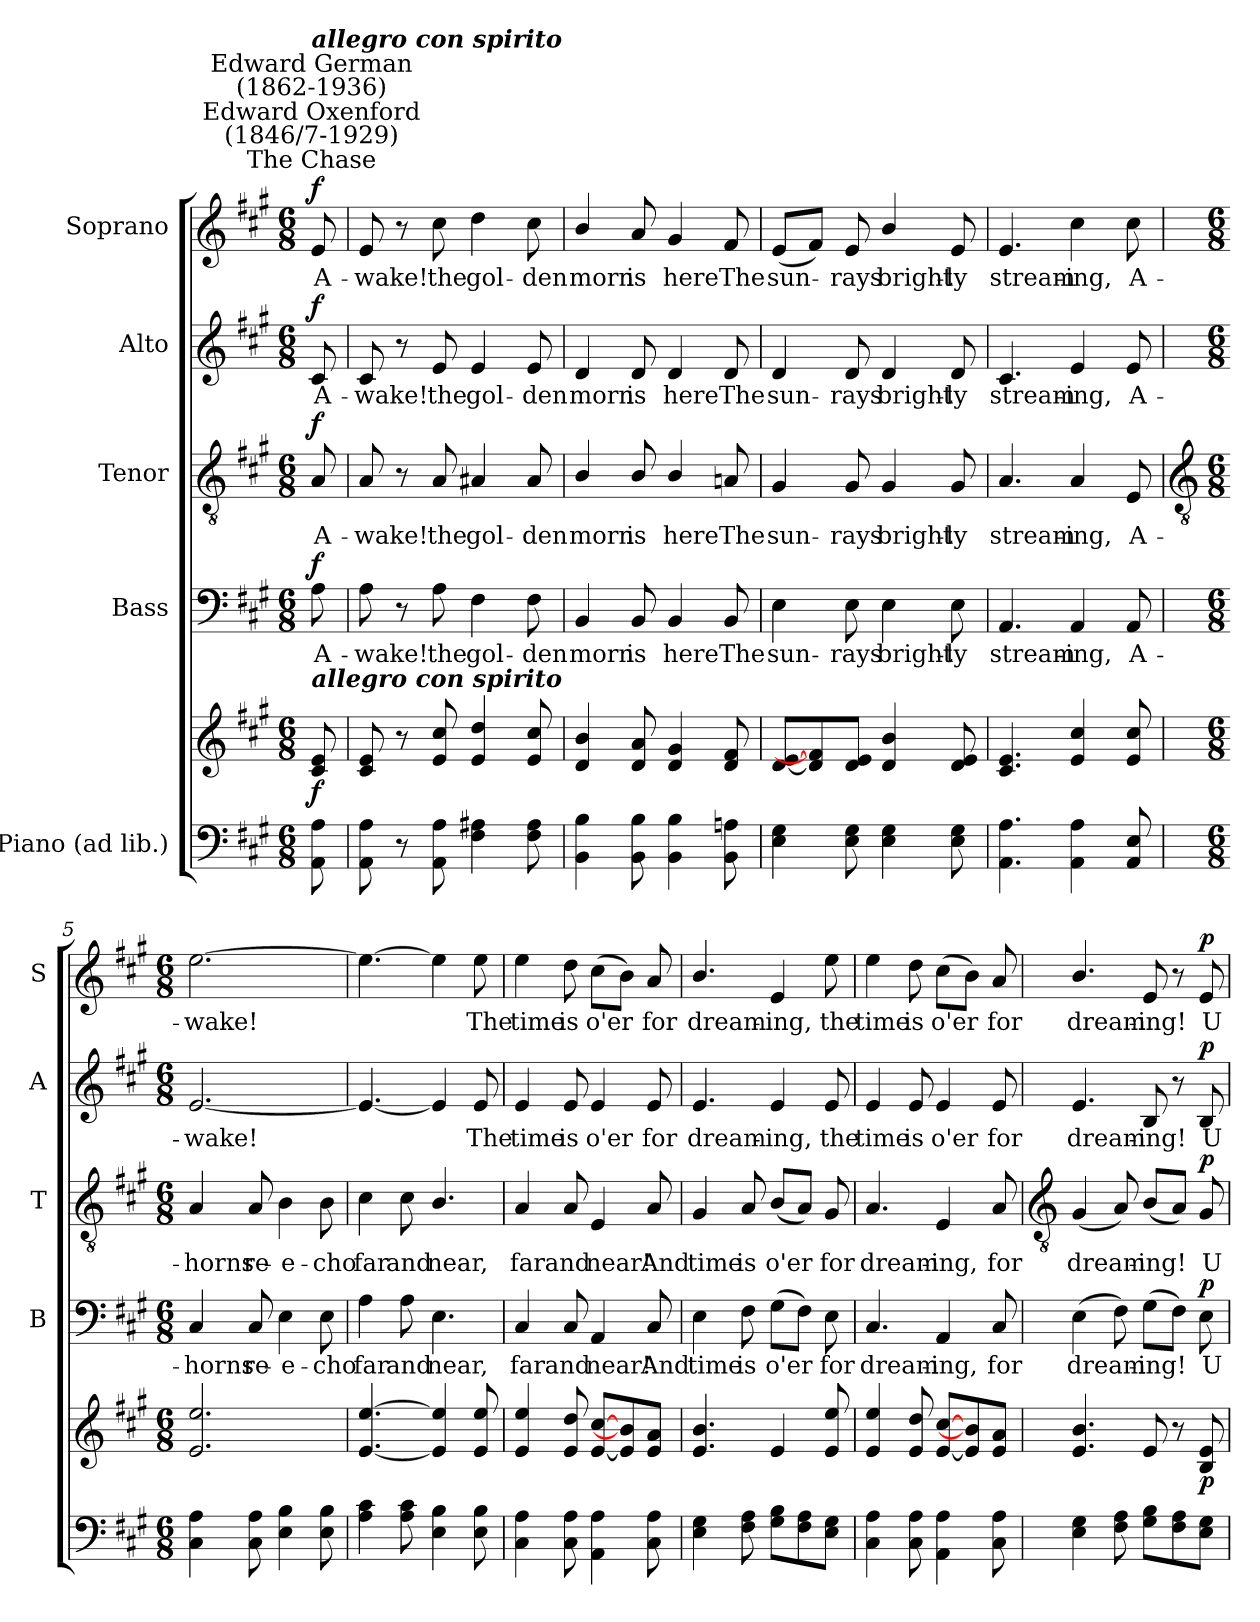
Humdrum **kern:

**kern	**kern	**dynam	**kern	**text	**dynam	**kern	**text	**dynam	**kern	**text	**dynam	**kern	**text	**dynam
*part5	*part5	*part5	*part4	*part4	*part4	*part3	*part3	*part3	*part2	*part2	*part2	*part1	*part1	*part1
*staff6	*staff5	*staff5/6	*staff4	*staff4	*staff4	*staff3	*staff3	*staff3	*staff2	*staff2	*staff2	*staff1	*staff1	*staff1
*I"Piano (ad lib.)	*	*	*I"Bass	*	*	*I"Tenor	*	*	*I"Alto	*	*	*I"Soprano	*	*
*	*	*	*I'B	*	*	*I'T	*	*	*I'A	*	*	*I'S	*	*
*clefF4	*clefG2	*	*clefF4	*	*	*clefGv2	*	*	*clefG2	*	*	*clefG2	*	*
*k[f#c#g#]	*k[f#c#g#]	*	*k[f#c#g#]	*	*	*k[f#c#g#]	*	*	*k[f#c#g#]	*	*	*k[f#c#g#]	*	*
*A:	*A:	*	*A:	*	*	*A:	*	*	*A:	*	*	*A:	*	*
*M6/8	*M6/8	*	*M6/8	*	*	*M6/8	*	*	*M6/8	*	*	*M6/8	*	*
=	=	=	=	=	=	=	=	=	=	=	=	=	=	=
!	!	!	!	!	!	!	!	!	!	!	!	!LO:TX:a:cj:t=The Chase	!	!
!	!	!	!	!	!	!	!	!	!	!	!	!LO:TX:a:cj:t=Edward Oxenford\n(1846/7-1929)	!	!
!	!	!	!	!	!	!	!	!	!	!	!	!LO:TX:a:cj:t=Edward German\n(1862-1936)	!	!
!	!	!	!	!	!	!	!	!	!	!	!	!LO:TX:a:Bi:t=allegro con spirito	!	!
!	!LO:TX:a:Bi:t=allegro con spirito	!	!	!	!	!	!	!	!	!	!	!	!	!
!	!	!LO:DY:b	!	!LO:LY:b	!LO:DY:b	!	!LO:LY:b	!LO:DY:b	!	!LO:LY:b	!LO:DY:b	!	!LO:LY:b	!LO:DY:b
8AA 8A	8c# 8e	f	8A	A-	f	8A	A-	f	8c#	A-	f	8e	A-	f
=1	=1	=1	=1	=1	=1	=1	=1	=1	=1	=1	=1	=1	=1	=1
!	!	!	!	!LO:LY:b	!	!	!LO:LY:b	!	!	!LO:LY:b	!	!	!LO:LY:b	!
8AA 8A	8c# 8e	.	8A	-wake!	.	8A	-wake!	.	8c#	-wake!	.	8e	-wake!	.
8r	8r	.	8r	.	.	8r	.	.	8r	.	.	8r	.	.
!	!	!	!	!LO:LY:b	!	!	!LO:LY:b	!	!	!LO:LY:b	!	!	!LO:LY:b	!
8AA 8A	8e 8cc#	.	8A	the	.	8A	the	.	8e	the	.	8cc#	the	.
!	!	!	!	!LO:LY:b	!	!	!LO:LY:b	!	!	!LO:LY:b	!	!	!LO:LY:b	!
4F# 4A#X	4e 4dd	.	4F#	gol-	.	4A#X	gol-	.	4e	gol-	.	4dd	gol-	.
!	!	!	!	!LO:LY:b	!	!	!LO:LY:b	!	!	!LO:LY:b	!	!	!LO:LY:b	!
8F# 8A#	8e 8cc#	.	8F#	-den	.	8A#	-den	.	8e	-den	.	8cc#	-den	.
=2	=2	=2	=2	=2	=2	=2	=2	=2	=2	=2	=2	=2	=2	=2
!	!	!	!	!LO:LY:b	!	!	!LO:LY:b	!	!	!LO:LY:b	!	!	!LO:LY:b	!
4BB 4B	4d/ 4b/	.	4BB	morn	.	4B/	morn	.	4d	morn	.	4b/	morn	.
!	!	!	!	!LO:LY:b	!	!	!LO:LY:b	!	!	!LO:LY:b	!	!	!LO:LY:b	!
8BB 8B	8d 8a	.	8BB	is	.	8B/	is	.	8d	is	.	8a	is	.
!	!	!	!	!LO:LY:b	!	!	!LO:LY:b	!	!	!LO:LY:b	!	!	!LO:LY:b	!
4BB 4B	4d 4g#	.	4BB	here	.	4B/	here	.	4d	here	.	4g#	here	.
!	!	!	!	!LO:LY:b	!	!	!LO:LY:b	!	!	!LO:LY:b	!	!	!LO:LY:b	!
8BB 8An	8d 8f#	.	8BB	The	.	8An	The	.	8d	The	.	8f#	The	.
=3	=3	=3	=3	=3	=3	=3	=3	=3	=3	=3	=3	=3	=3	=3
!	!	!	!	!LO:LY:b	!	!	!LO:LY:b	!	!	!LO:LY:b	!	!	!LO:LY:b	!
4E 4G#	[8d [8eL	.	4E	sun-	.	4G#	sun-	.	4d	sun-	.	(<8eL	sun-	.
.	8d] 8f#]	.	.	.	.	.	.	.	.	.	.	8f#J)	.	.
!	!	!	!	!LO:LY:b	!	!	!LO:LY:b	!	!	!LO:LY:b	!	!	!LO:LY:b	!
8E 8G#	8d 8eJ	.	8E	-rays	.	8G#	-rays	.	8d	-rays	.	8e	rays	.
!	!	!	!	!LO:LY:b	!	!	!LO:LY:b	!	!	!LO:LY:b	!	!	!LO:LY:b	!
4E 4G#	4d/ 4b/	.	4E	bright-	.	4G#	bright-	.	4d	bright-	.	4b/	bright-	.
!	!	!	!	!LO:LY:b	!	!	!LO:LY:b	!	!	!LO:LY:b	!	!	!LO:LY:b	!
8E 8G#	8d 8e	.	8E	-ly	.	8G#	-ly	.	8d	-ly	.	8e	-ly	.
=4	=4	=4	=4	=4	=4	=4	=4	=4	=4	=4	=4	=4	=4	=4
!	!	!	!	!LO:LY:b	!	!	!LO:LY:b	!	!	!LO:LY:b	!	!	!LO:LY:b	!
4.AA 4.A	4.c# 4.e	.	4.AA	stream-	.	4.A	stream-	.	4.c#	stream-	.	4.e	stream-	.
!	!	!	!	!LO:LY:b	!	!	!LO:LY:b	!	!	!LO:LY:b	!	!	!LO:LY:b	!
4AA 4A	4e 4cc#	.	4AA	-ing,	.	4A	-ing,	.	4e	-ing,	.	4cc#	-ing,	.
!	!	!	!	!LO:LY:b	!	!	!LO:LY:b	!	!	!LO:LY:b	!	!	!LO:LY:b	!
8AA 8E	8e 8cc#	.	8AA	A-	.	8E	A-	.	8e	A-	.	8cc#	A-	.
!!LO:LB:g=z
=5	=5	=5	=5	=5	=5	=5	=5	=5	=5	=5	=5	=5	=5	=5
*	*	*	*	*	*	*clefGv2	*	*	*	*	*	*	*	*
*M6/8	*M6/8	*	*M6/8	*	*	*M6/8	*	*	*M6/8	*	*	*M6/8	*	*
!	!	!	!	!LO:LY:b	!	!	!LO:LY:b	!	!	!LO:LY:b	!	!	!LO:LY:b	!
4C# 4A	2.e 2.ee	.	4C#	-horns	.	4A	-horns	.	[2.e	-wake!	.	[2.ee	-wake!	.
!	!	!	!	!LO:LY:b	!	!	!LO:LY:b	!	!	!	!	!	!	!
8C# 8A	.	.	8C#	re-	.	8A	re-	.	.	.	.	.	.	.
!	!	!	!	!LO:LY:b	!	!	!LO:LY:b	!	!	!	!	!	!	!
4E 4B	.	.	4E	-e-	.	4B	-e-	.	.	.	.	.	.	.
!	!	!	!	!LO:LY:b	!	!	!LO:LY:b	!	!	!	!	!	!	!
8E 8B	.	.	8E	-cho	.	8B	-cho	.	.	.	.	.	.	.
=6	=6	=6	=6	=6	=6	=6	=6	=6	=6	=6	=6	=6	=6	=6
!	!	!	!	!LO:LY:b	!	!	!LO:LY:b	!	!	!	!	!	!	!
4A 4c#	[4.e [4.ee	.	4A	far	.	4c#	far	.	4.e_	.	.	4.ee_	.	.
!	!	!	!	!LO:LY:b	!	!	!LO:LY:b	!	!	!	!	!	!	!
8A 8c#	.	.	8A	and	.	8c#	and	.	.	.	.	.	.	.
!	!	!	!	!LO:LY:b	!	!	!LO:LY:b	!	!	!	!	!	!	!
4E 4B	4e] 4ee]	.	4.E	near,	.	4.B/	near,	.	4e]	.	.	4ee]	.	.
!	!	!	!	!	!	!	!	!	!	!LO:LY:b	!	!	!LO:LY:b	!
8E 8B	8e 8ee	.	.	.	.	.	.	.	8e	The	.	8ee	The	.
=7	=7	=7	=7	=7	=7	=7	=7	=7	=7	=7	=7	=7	=7	=7
!	!	!	!	!LO:LY:b	!	!	!LO:LY:b	!	!	!LO:LY:b	!	!	!LO:LY:b	!
4C# 4A	4e 4ee	.	4C#	far	.	4A	far	.	4e	time	.	4ee	time	.
!	!	!	!	!LO:LY:b	!	!	!LO:LY:b	!	!	!LO:LY:b	!	!	!LO:LY:b	!
8C# 8A	8e 8dd	.	8C#	and	.	8A	and	.	8e	is	.	8dd	is	.
!	!	!	!	!LO:LY:b	!	!	!LO:LY:b	!	!	!LO:LY:b	!	!	!LO:LY:b	!
4AA 4A	[8e [8cc#L	.	4AA	near!	.	4E	near!	.	4e	o'er	.	(>8cc#L	o'er	.
.	8e] 8b]	.	.	.	.	.	.	.	.	.	.	8bJ)	.	.
!	!	!	!	!LO:LY:b	!	!	!LO:LY:b	!	!	!LO:LY:b	!	!	!LO:LY:b	!
8C# 8A	8e 8aJ	.	8C#	And	.	8A	And	.	8e	for	.	8a	for	.
=8	=8	=8	=8	=8	=8	=8	=8	=8	=8	=8	=8	=8	=8	=8
!	!	!	!	!LO:LY:b	!	!	!LO:LY:b	!	!	!LO:LY:b	!	!	!LO:LY:b	!
4E 4G#	4.e 4.b	.	4E	time	.	4G#	time	.	4.e	dream-	.	4.b/	dream-	.
!	!	!	!	!LO:LY:b	!	!	!LO:LY:b	!	!	!	!	!	!	!
8F# 8A	.	.	8F#	is	.	8A	is	.	.	.	.	.	.	.
!	!	!	!	!LO:LY:b	!	!	!LO:LY:b	!	!	!LO:LY:b	!	!	!LO:LY:b	!
8G# 8BL	4e	.	(>8G#L	o'er	.	(<8BL	o'er	.	4e	-ing,	.	4e	-ing,	.
8F# 8A	.	.	8F#J)	.	.	8AJ)	.	.	.	.	.	.	.	.
!	!	!	!	!LO:LY:b	!	!	!LO:LY:b	!	!	!LO:LY:b	!	!	!LO:LY:b	!
8E 8G#J	8e 8ee	.	8E	for	.	8G#	for	.	8e	the	.	8ee	the	.
=9	=9	=9	=9	=9	=9	=9	=9	=9	=9	=9	=9	=9	=9	=9
!	!	!	!	!LO:LY:b	!	!	!LO:LY:b	!	!	!LO:LY:b	!	!	!LO:LY:b	!
4C# 4A	4e 4ee	.	4.C#	dream-	.	4.A	dream-	.	4e	time	.	4ee	time	.
!	!	!	!	!	!	!	!	!	!	!LO:LY:b	!	!	!LO:LY:b	!
8C# 8A	8e 8dd	.	.	.	.	.	.	.	8e	is	.	8dd	is	.
!	!	!	!	!LO:LY:b	!	!	!LO:LY:b	!	!	!LO:LY:b	!	!	!LO:LY:b	!
4AA 4A	[8e [8cc#L	.	4AA	-ing,	.	4E	-ing,	.	4e	o'er	.	(>8cc#L	o'er	.
.	8e] 8b]	.	.	.	.	.	.	.	.	.	.	8bJ)	.	.
!	!	!	!	!LO:LY:b	!	!	!LO:LY:b	!	!	!LO:LY:b	!	!	!LO:LY:b	!
8C# 8A	8e 8aJ	.	8C#	for	.	8A	for	.	8e	for	.	8a	for	.
!!LO:LB:g=z
=10	=10	=10	=10	=10	=10	=10	=10	=10	=10	=10	=10	=10	=10	=10
*	*	*	*	*	*	*clefGv2	*	*	*	*	*	*	*	*
!	!	!	!	!LO:LY:b	!	!	!LO:LY:b	!	!	!LO:LY:b	!	!	!LO:LY:b	!
4E 4G#	4.e/ 4.b/	.	(>4E	dream-	.	(<4G#	dream-	.	4.e/	dream-	.	4.b/	dream-	.
8F# 8A	.	.	8F#)	.	.	8A)	.	.	.	.	.	.	.	.
!	!	!	!	!LO:LY:b	!	!	!LO:LY:b	!	!	!LO:LY:b	!	!	!LO:LY:b	!
8G# 8BL	8e	.	(>8G#L	ing!	.	(<8BL	ing!	.	8B	-ing!	.	8e	-ing!	.
8F# 8A	8r	.	8F#J)	.	.	8AJ)	.	.	8r	.	.	8r	.	.
!	!	!LO:DY:b	!	!LO:LY:b	!LO:DY:b	!	!LO:LY:b	!LO:DY:b	!	!LO:LY:b	!LO:DY:b	!	!LO:LY:b	!LO:DY:b
8E 8G#J	8B 8e	p	8E	U-	p	8G#	U-	p	8B	U-	p	8e	U-	p
=	=	=	=	=	=	=	=	=	=	=	=	=	=	=
*-	*-	*-	*-	*-	*-	*-	*-	*-	*-	*-	*-	*-	*-	*-
